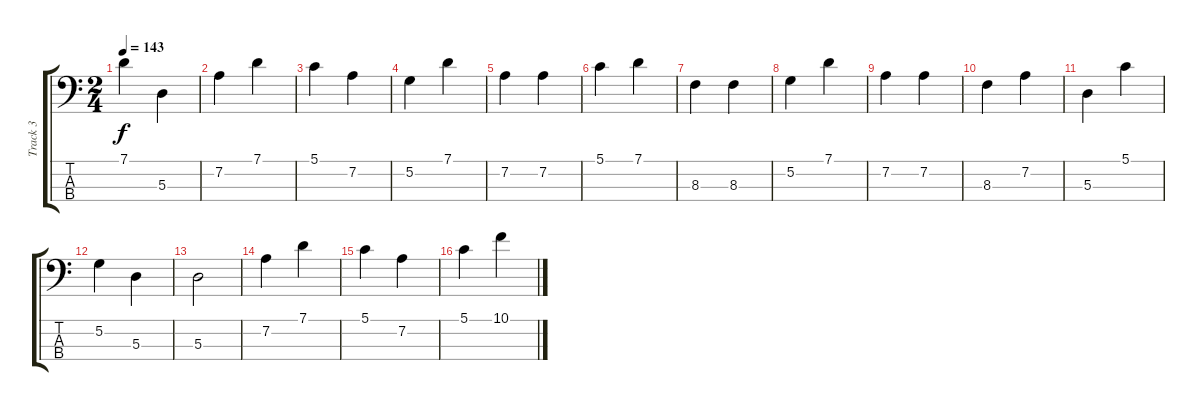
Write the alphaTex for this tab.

\track ("Track 3" "Track 3") {instrument acousticguitarnylon}
\staff {score tabs}
\tuning (G2 D2 A1 E1) {hide}
\ts (2 4)
\tempo 143
\clef f4
\ks c
7.1.4{dy f} 5.3.4 |
7.2.4 7.1.4 |
5.1.4 7.2.4 |
5.2.4 7.1.4 |
7.2.4 7.2.4 |
5.1.4 7.1.4 |
8.3.4 8.3.4 |
5.2.4 7.1.4 |
7.2.4 7.2.4 |
8.3.4 7.2.4 |
5.3.4 5.1.4 |
5.2.4 5.3.4 |
5.3.2 |
7.2.4 7.1.4 |
5.1.4 7.2.4 |
5.1.4 10.1.4
